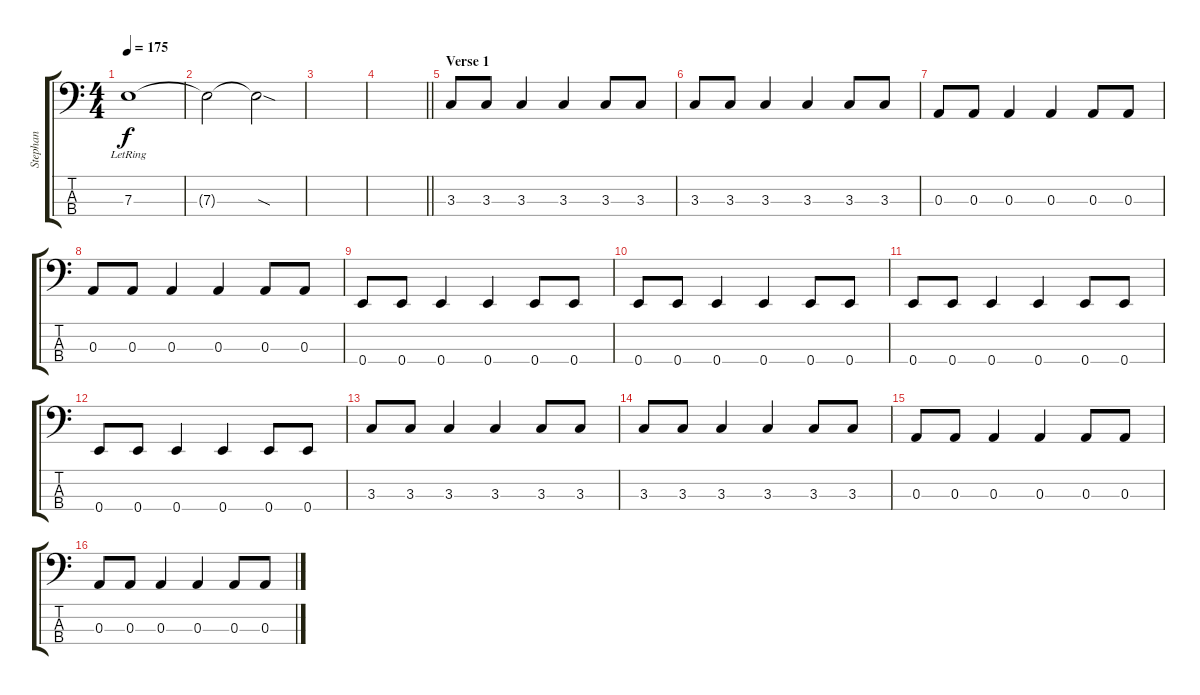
\track ("Stephan" "Stephan") {instrument electricbasspick}
\staff {score tabs}
\tuning (G2 D2 A1 E1) {hide}
\ts (4 4)
\tempo 175
\clef f4
\ks c
7.3{lr}.1{dy f} |
7.3{t}.2 7.3{sod t}.2 |
|
\barLineRight lightlight
|
\section ("" "Verse 1")
3.3.8 3.3.8 3.3.4 3.3.4 3.3.8 3.3.8 |
3.3.8 3.3.8 3.3.4 3.3.4 3.3.8 3.3.8 |
0.3.8 0.3.8 0.3.4 0.3.4 0.3.8 0.3.8 |
0.3.8 0.3.8 0.3.4 0.3.4 0.3.8 0.3.8 |
0.4.8 0.4.8 0.4.4 0.4.4 0.4.8 0.4.8 |
0.4.8 0.4.8 0.4.4 0.4.4 0.4.8 0.4.8 |
0.4.8 0.4.8 0.4.4 0.4.4 0.4.8 0.4.8 |
0.4.8 0.4.8 0.4.4 0.4.4 0.4.8 0.4.8 |
3.3.8 3.3.8 3.3.4 3.3.4 3.3.8 3.3.8 |
3.3.8 3.3.8 3.3.4 3.3.4 3.3.8 3.3.8 |
0.3.8 0.3.8 0.3.4 0.3.4 0.3.8 0.3.8 |
0.3.8 0.3.8 0.3.4 0.3.4 0.3.8 0.3.8
